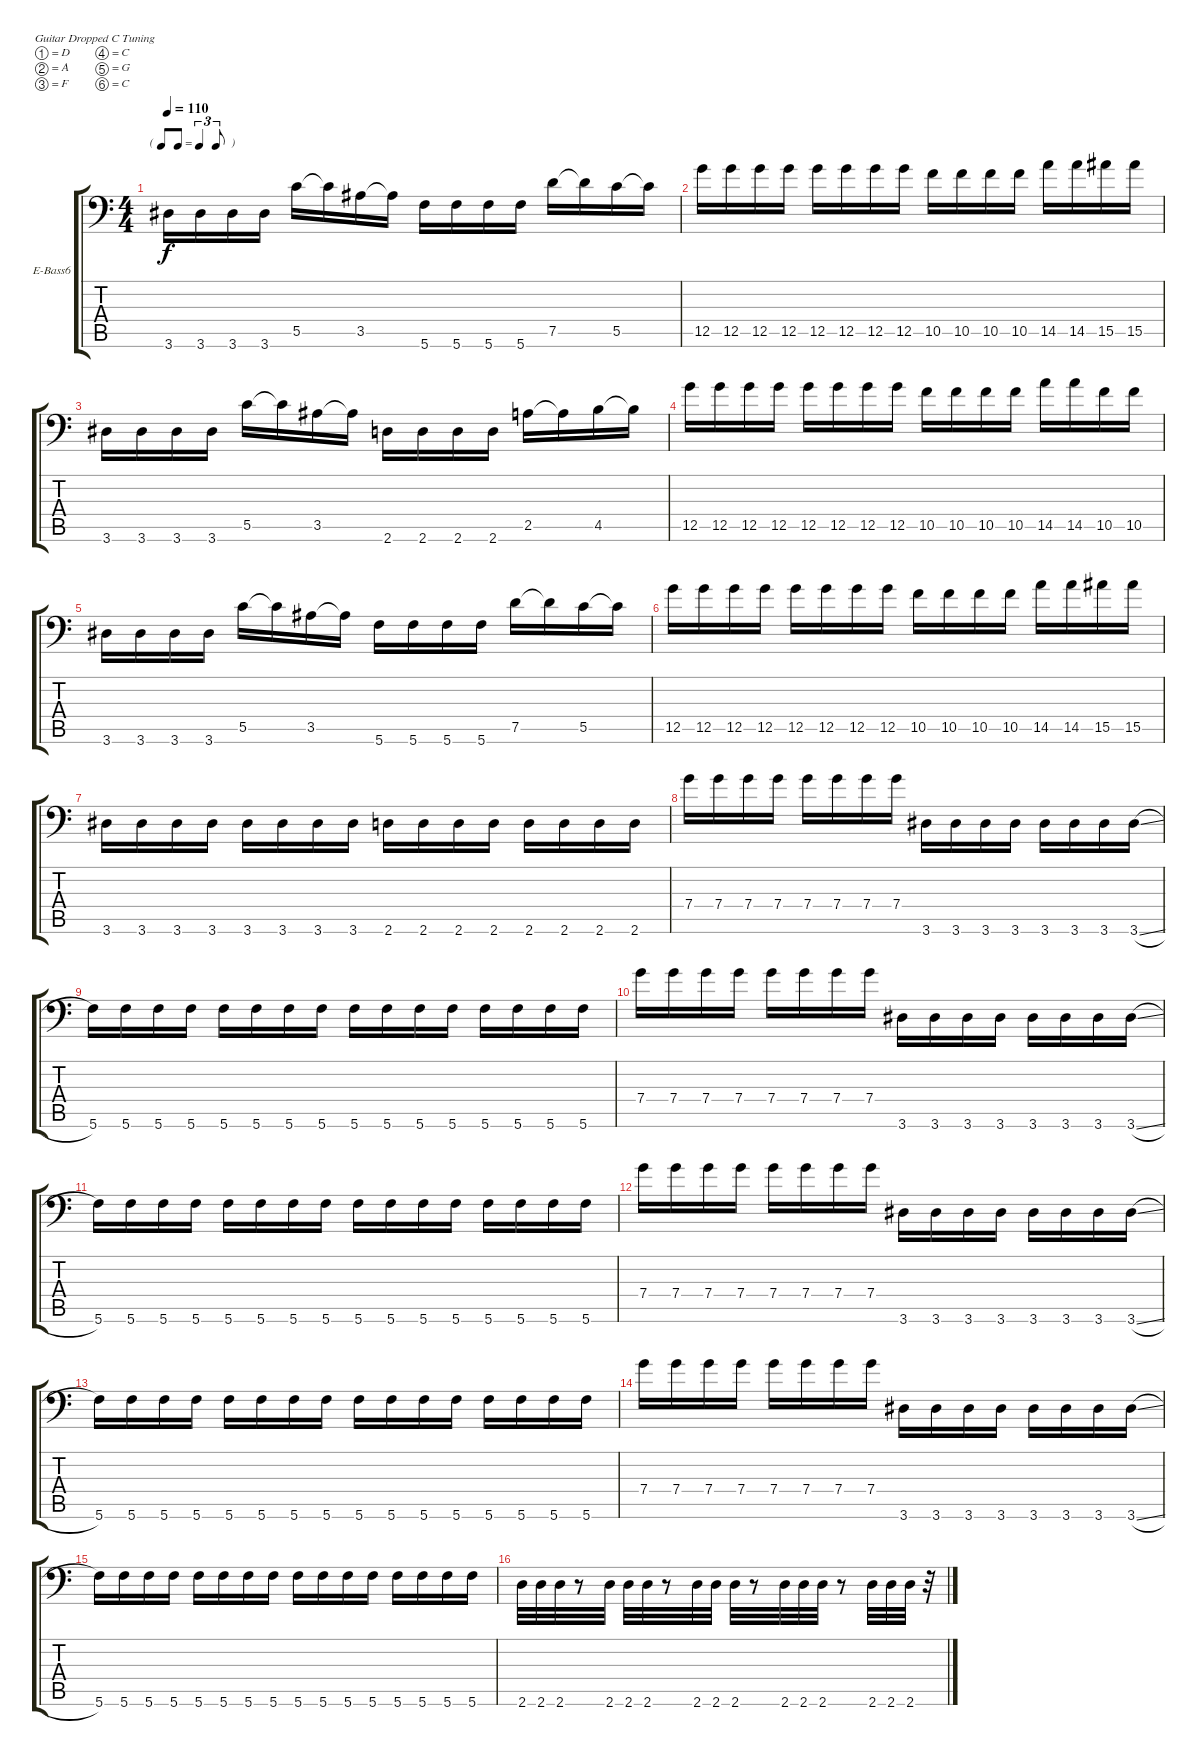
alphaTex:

\bracketExtendMode groupsimilarinstruments
\firstSystemTrackNameOrientation horizontal
\otherSystemsTrackNameOrientation horizontal
\track ("Track 3" "E-Bass6") {instrument electricbasspick}
\staff {score tabs}
\tuning (D4 A3 F3 C3 G2 C2)
\ts (4 4)
\tf triplet8th
\tempo 110
\clef f4
\ks c
3.6.16{dy f} 3.6.16 3.6.16 3.6.16 5.5.16 5.5{t}.16 3.5.16 3.5{t}.16 5.6.16 5.6.16 5.6.16 5.6.16 7.5.16 7.5{t}.16 5.5.16 5.5{t}.16 |
12.5.16 12.5.16 12.5.16 12.5.16 12.5.16 12.5.16 12.5.16 12.5.16 10.5.16 10.5.16 10.5.16 10.5.16 14.5.16 14.5.16 15.5.16 15.5.16 |
3.6.16 3.6.16 3.6.16 3.6.16 5.5.16 5.5{t}.16 3.5.16 3.5{t}.16 2.6.16 2.6.16 2.6.16 2.6.16 2.5.16 2.5{t}.16 4.5.16 4.5{t}.16 |
12.5.16 12.5.16 12.5.16 12.5.16 12.5.16 12.5.16 12.5.16 12.5.16 10.5.16 10.5.16 10.5.16 10.5.16 14.5.16 14.5.16 10.5.16 10.5.16 |
3.6.16 3.6.16 3.6.16 3.6.16 5.5.16 5.5{t}.16 3.5.16 3.5{t}.16 5.6.16 5.6.16 5.6.16 5.6.16 7.5.16 7.5{t}.16 5.5.16 5.5{t}.16 |
12.5.16 12.5.16 12.5.16 12.5.16 12.5.16 12.5.16 12.5.16 12.5.16 10.5.16 10.5.16 10.5.16 10.5.16 14.5.16 14.5.16 15.5.16 15.5.16 |
3.6.16 3.6.16 3.6.16 3.6.16 3.6.16 3.6.16 3.6.16 3.6.16 2.6.16 2.6.16 2.6.16 2.6.16 2.6.16 2.6.16 2.6.16 2.6.16 |
7.4.16 7.4.16 7.4.16 7.4.16 7.4.16 7.4.16 7.4.16 7.4.16 3.6.16 3.6.16 3.6.16 3.6.16 3.6.16 3.6.16 3.6.16 3.6{sl}.16 |
5.6.16 5.6.16 5.6.16 5.6.16 5.6.16 5.6.16 5.6.16 5.6.16 5.6.16 5.6.16 5.6.16 5.6.16 5.6.16 5.6.16 5.6.16 5.6.16 |
7.4.16 7.4.16 7.4.16 7.4.16 7.4.16 7.4.16 7.4.16 7.4.16 3.6.16 3.6.16 3.6.16 3.6.16 3.6.16 3.6.16 3.6.16 3.6{sl}.16 |
5.6.16 5.6.16 5.6.16 5.6.16 5.6.16 5.6.16 5.6.16 5.6.16 5.6.16 5.6.16 5.6.16 5.6.16 5.6.16 5.6.16 5.6.16 5.6.16 |
7.4.16 7.4.16 7.4.16 7.4.16 7.4.16 7.4.16 7.4.16 7.4.16 3.6.16 3.6.16 3.6.16 3.6.16 3.6.16 3.6.16 3.6.16 3.6{sl}.16 |
5.6.16 5.6.16 5.6.16 5.6.16 5.6.16 5.6.16 5.6.16 5.6.16 5.6.16 5.6.16 5.6.16 5.6.16 5.6.16 5.6.16 5.6.16 5.6.16 |
7.4.16 7.4.16 7.4.16 7.4.16 7.4.16 7.4.16 7.4.16 7.4.16 3.6.16 3.6.16 3.6.16 3.6.16 3.6.16 3.6.16 3.6.16 3.6{sl}.16 |
5.6.16 5.6.16 5.6.16 5.6.16 5.6.16 5.6.16 5.6.16 5.6.16 5.6.16 5.6.16 5.6.16 5.6.16 5.6.16 5.6.16 5.6.16 5.6.16 |
2.6.32 2.6.32 2.6.32 r.8 2.6.32 2.6.32 2.6.32 r.8 2.6.32 2.6.32 2.6.32 r.8 2.6.32 2.6.32 2.6.32 r.8 2.6.32 2.6.32 2.6.32 r.32
